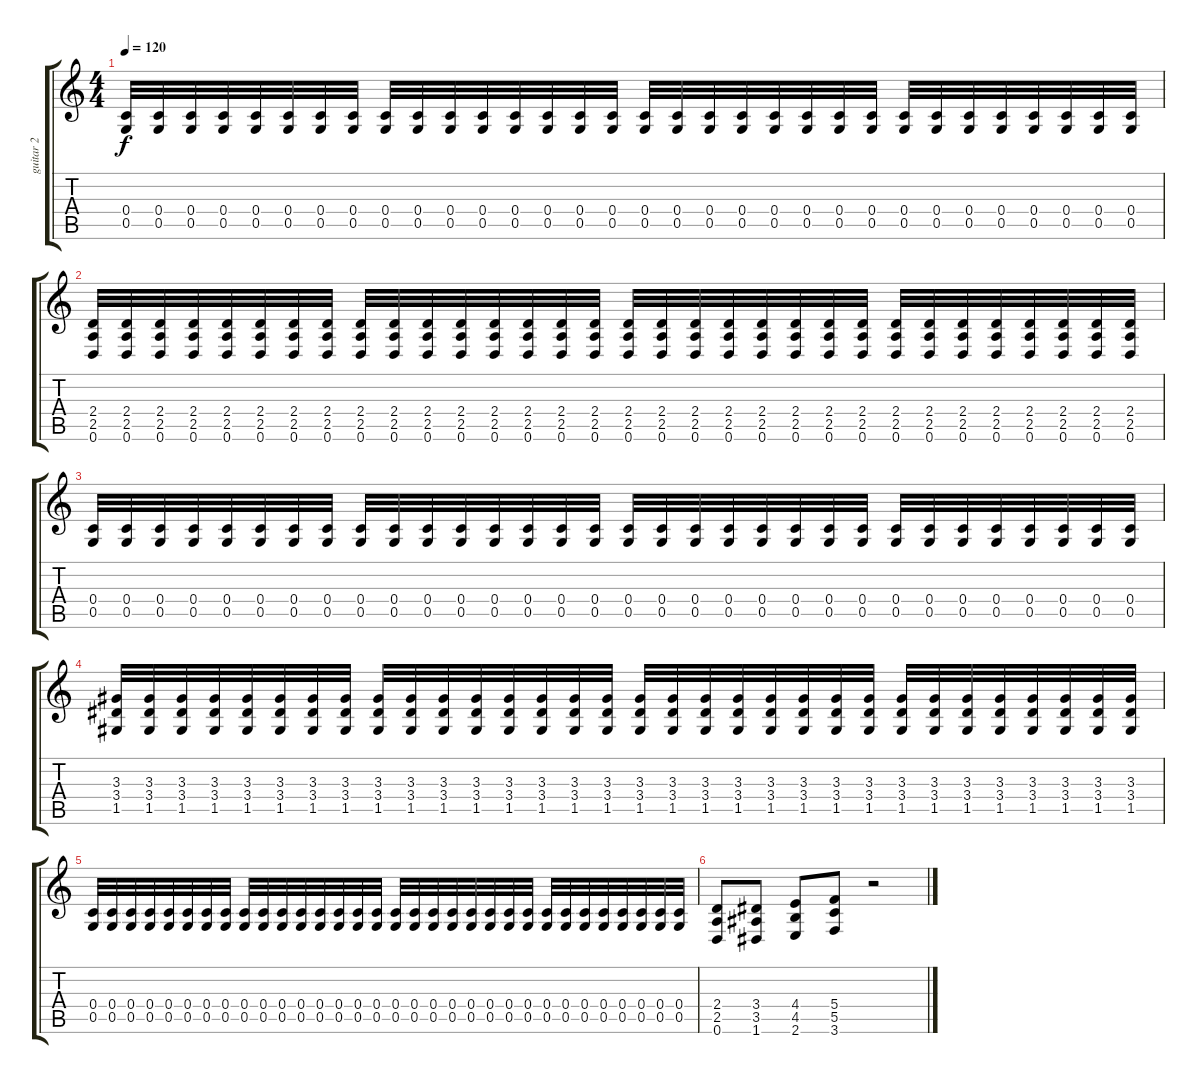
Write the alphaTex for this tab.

\track ("guitar 2" "guitar 2") {instrument distortionguitar}
\staff {score tabs}
\tuning (D4 A3 F3 C3 G2 D2) {hide}
\ts (4 4)
\tempo 120
\clef g2
\ks c
(0.4 0.5).32{dy f} (0.4 0.5).32 (0.4 0.5).32 (0.4 0.5).32 (0.4 0.5).32 (0.4 0.5).32 (0.4 0.5).32 (0.4 0.5).32 (0.4 0.5).32 (0.4 0.5).32 (0.4 0.5).32 (0.4 0.5).32 (0.4 0.5).32 (0.4 0.5).32 (0.4 0.5).32 (0.4 0.5).32 (0.4 0.5).32 (0.4 0.5).32 (0.4 0.5).32 (0.4 0.5).32 (0.4 0.5).32 (0.4 0.5).32 (0.4 0.5).32 (0.4 0.5).32 (0.4 0.5).32 (0.4 0.5).32 (0.4 0.5).32 (0.4 0.5).32 (0.4 0.5).32 (0.4 0.5).32 (0.4 0.5).32 (0.4 0.5).32 |
(2.4 2.5 0.6).32 (2.4 2.5 0.6).32 (2.4 2.5 0.6).32 (2.4 2.5 0.6).32 (2.4 2.5 0.6).32 (2.4 2.5 0.6).32 (2.4 2.5 0.6).32 (2.4 2.5 0.6).32 (2.4 2.5 0.6).32 (2.4 2.5 0.6).32 (2.4 2.5 0.6).32 (2.4 2.5 0.6).32 (2.4 2.5 0.6).32 (2.4 2.5 0.6).32 (2.4 2.5 0.6).32 (2.4 2.5 0.6).32 (2.4 2.5 0.6).32 (2.4 2.5 0.6).32 (2.4 2.5 0.6).32 (2.4 2.5 0.6).32 (2.4 2.5 0.6).32 (2.4 2.5 0.6).32 (2.4 2.5 0.6).32 (2.4 2.5 0.6).32 (2.4 2.5 0.6).32 (2.4 2.5 0.6).32 (2.4 2.5 0.6).32 (2.4 2.5 0.6).32 (2.4 2.5 0.6).32 (2.4 2.5 0.6).32 (2.4 2.5 0.6).32 (2.4 2.5 0.6).32 |
(0.4 0.5).32 (0.4 0.5).32 (0.4 0.5).32 (0.4 0.5).32 (0.4 0.5).32 (0.4 0.5).32 (0.4 0.5).32 (0.4 0.5).32 (0.4 0.5).32 (0.4 0.5).32 (0.4 0.5).32 (0.4 0.5).32 (0.4 0.5).32 (0.4 0.5).32 (0.4 0.5).32 (0.4 0.5).32 (0.4 0.5).32 (0.4 0.5).32 (0.4 0.5).32 (0.4 0.5).32 (0.4 0.5).32 (0.4 0.5).32 (0.4 0.5).32 (0.4 0.5).32 (0.4 0.5).32 (0.4 0.5).32 (0.4 0.5).32 (0.4 0.5).32 (0.4 0.5).32 (0.4 0.5).32 (0.4 0.5).32 (0.4 0.5).32 |
(3.3 3.4 1.5).32 (3.3 3.4 1.5).32 (3.3 3.4 1.5).32 (3.3 3.4 1.5).32 (3.3 3.4 1.5).32 (3.3 3.4 1.5).32 (3.3 3.4 1.5).32 (3.3 3.4 1.5).32 (3.3 3.4 1.5).32 (3.3 3.4 1.5).32 (3.3 3.4 1.5).32 (3.3 3.4 1.5).32 (3.3 3.4 1.5).32 (3.3 3.4 1.5).32 (3.3 3.4 1.5).32 (3.3 3.4 1.5).32 (3.3 3.4 1.5).32 (3.3 3.4 1.5).32 (3.3 3.4 1.5).32 (3.3 3.4 1.5).32 (3.3 3.4 1.5).32 (3.3 3.4 1.5).32 (3.3 3.4 1.5).32 (3.3 3.4 1.5).32 (3.3 3.4 1.5).32 (3.3 3.4 1.5).32 (3.3 3.4 1.5).32 (3.3 3.4 1.5).32 (3.3 3.4 1.5).32 (3.3 3.4 1.5).32 (3.3 3.4 1.5).32 (3.3 3.4 1.5).32 |
(0.4 0.5).32 (0.4 0.5).32 (0.4 0.5).32 (0.4 0.5).32 (0.4 0.5).32 (0.4 0.5).32 (0.4 0.5).32 (0.4 0.5).32 (0.4 0.5).32 (0.4 0.5).32 (0.4 0.5).32 (0.4 0.5).32 (0.4 0.5).32 (0.4 0.5).32 (0.4 0.5).32 (0.4 0.5).32 (0.4 0.5).32 (0.4 0.5).32 (0.4 0.5).32 (0.4 0.5).32 (0.4 0.5).32 (0.4 0.5).32 (0.4 0.5).32 (0.4 0.5).32 (0.4 0.5).32 (0.4 0.5).32 (0.4 0.5).32 (0.4 0.5).32 (0.4 0.5).32 (0.4 0.5).32 (0.4 0.5).32 (0.4 0.5).32 |
(2.4 2.5 0.6).8 (3.4 3.5 1.6).8 (4.4 4.5 2.6).8 (5.4 5.5 3.6).8 r.2
